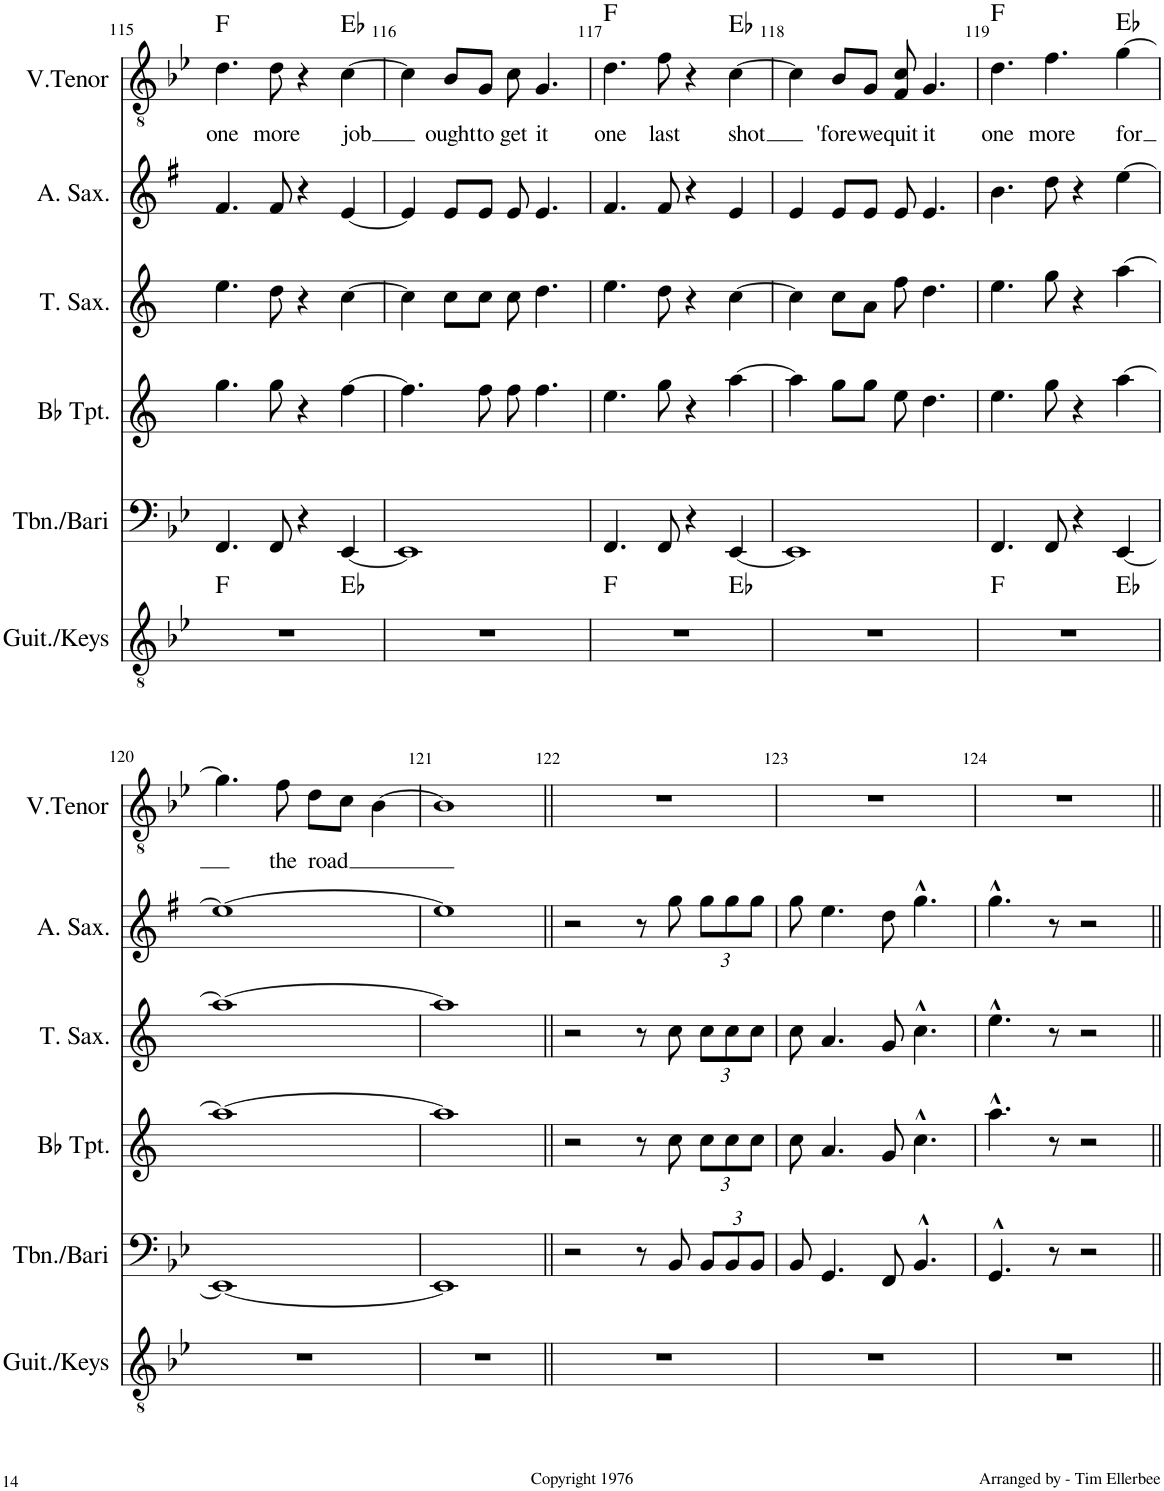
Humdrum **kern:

**kern	**harte	**kern	**kern	**kern	**kern	**kern	**text	**harte
*part6	*part6	*part5	*part4	*part3	*part2	*part1	*part1	*part1
*staff6	*	*staff5	*staff4	*staff3	*staff2	*staff1	*staff1	*
*I"Guit./Keys	*	*I"T-bone/Bari	*I"Bb Trumpet	*I"Tenor Saxophone	*I"Alto Saxophone	*I"V. Tenor	*	*
*I'Guit./Keys	*	*I'Tbn./Bari	*I'Bb Tpt.	*I'T. Sax.	*I'A. Sax.	*I'V.Tenor	*	*
!!LO:PB:g=z
*clefGv2	*	*clefF4	*clefG2	*clefG2	*clefG2	*clefGv2	*	*
*	*	*	*Trd1c2	*Trd8c14	*Trd5c9	*	*	*
*k[b-e-]	*	*k[b-e-]	*k[]	*k[]	*k[f#]	*k[b-e-]	*	*
*M4/4	*	*M4/4	*M4/4	*M4/4	*M4/4	*M4/4	*	*
=115	=115	=115	=115	=115	=115	=115	=115	=115
!	!	!	!	!	!	!	!LO:LY:b	!
*^	*	*	*	*	*	*	*	*
1r	2.ryy	F:maj	4.FF/	4.gg\	4.ee\	4.f#/	4.d\	one	F:maj
!	!	!	!	!	!	!	!	!LO:LY:b	!
.	.	.	8FF/	8gg\	8dd\	8f#/	8d\	more	.
.	.	.	4r	4r	4r	4r	4r	.	.
!	!	!	!	!	!	!	!	!LO:LY:b	!
.	4ryy	Eb:maj	[4EE-/	[4ff\	[4cc\	[4e/	[4c\	job	Eb:maj
*v	*v	*	*	*	*	*	*	*	*
=116	=116	=116	=116	=116	=116	=116	=116	=116
1r	.	1EE-]	4.ff\]	4cc\]	4e/]	4c\]	.	.
!	!	!	!	!	!	!	!LO:LY:b	!
.	.	.	.	8cc\L	8e/L	8B-/L	ought	.
!	!	!	!	!	!	!	!LO:LY:b	!
.	.	.	8ff\	8cc\J	8e/J	8G/J	to	.
!	!	!	!	!	!	!	!LO:LY:b	!
.	.	.	8ff\	8cc\	8e/	8c\	get	.
!	!	!	!	!	!	!	!LO:LY:b	!
.	.	.	4.ff\	4.dd\	4.e/	4.G/	it	.
=117	=117	=117	=117	=117	=117	=117	=117	=117
!	!	!	!	!	!	!	!LO:LY:b	!
*^	*	*	*	*	*	*	*	*
1r	2.ryy	F:maj	4.FF/	4.ee\	4.ee\	4.f#/	4.d\	one	F:maj
!	!	!	!	!	!	!	!	!LO:LY:b	!
.	.	.	8FF/	8gg\	8dd\	8f#/	8f\	last	.
.	.	.	4r	4r	4r	4r	4r	.	.
!	!	!	!	!	!	!	!	!LO:LY:b	!
.	4ryy	Eb:maj	[4EE-/	[4aa\	[4cc\	4e/	[4c\	shot	Eb:maj
*v	*v	*	*	*	*	*	*	*	*
=118	=118	=118	=118	=118	=118	=118	=118	=118
1r	.	1EE-]	4aa\]	4cc\]	4e/	4c\]	.	.
!	!	!	!	!	!	!	!LO:LY:b	!
.	.	.	8gg\L	8cc\L	8e/L	8B-/L	'fore	.
!	!	!	!	!	!	!	!LO:LY:b	!
.	.	.	8gg\J	8a\J	8e/J	8G/J	we	.
!	!	!	!	!	!	!	!LO:LY:b	!
.	.	.	8ee\	8ee\	8e/	8F/ 8c/	quit	.
!	!	!	!	!	!	!	!LO:LY:b	!
.	.	.	4.dd\	4.dd\	4.e/	4.G/	it	.
=119	=119	=119	=119	=119	=119	=119	=119	=119
!	!	!	!	!	!	!	!LO:LY:b	!
*^	*	*	*	*	*	*	*	*
1r	2.ryy	F:maj	4.FF/	4.ee\	4.ee\	4.b\	4.d\	one	F:maj
!	!	!	!	!	!	!	!	!LO:LY:b	!
.	.	.	8FF/	8gg\	8gg\	8dd\	4.f\	more	.
.	.	.	4r	4r	4r	4r	.	.	.
!	!	!	!	!	!	!	!	!LO:LY:b	!
.	4ryy	Eb:maj	[4EE-/	[4aa\	[4aa\	[4ee\	[4g\	for	Eb:maj
*v	*v	*	*	*	*	*	*	*	*
!!LO:LB:g=z
=120	=120	=120	=120	=120	=120	=120	=120	=120
1r	.	1EE-_	1aa_	1aa_	1ee_	4.g\]	.	.
!	!	!	!	!	!	!	!LO:LY:b	!
.	.	.	.	.	.	8f\	the	.
!	!	!	!	!	!	!	!LO:LY:b	!
.	.	.	.	.	.	8d\L	road	.
.	.	.	.	.	.	8c\J	.	.
.	.	.	.	.	.	[4B-\	.	.
=121	=121	=121	=121	=121	=121	=121	=121	=121
1r	.	1EE-]	1aa]	1aa]	1ee]	1B-]	.	.
=122||	=122||	=122||	=122||	=122||	=122||	=122||	=122||	=122||
1r	.	2r	2r	2r	2r	1r	.	.
.	.	8r	8r	8r	8r	.	.	.
.	.	8BB-/	8cc\	8cc\	8gg\	.	.	.
*	*	*Xbrackettup	*Xbrackettup	*Xbrackettup	*Xbrackettup	*	*	*
.	.	12BB-/L	12cc\L	12cc\L	12gg\L	.	.	.
.	.	12BB-/	12cc\	12cc\	12gg\	.	.	.
.	.	12BB-/J	12cc\J	12cc\J	12gg\J	.	.	.
=123	=123	=123	=123	=123	=123	=123	=123	=123
1r	.	8BB-/	8cc\	8cc\	8gg\	1r	.	.
.	.	4.GG/	4.a/	4.a/	4.ee\	.	.	.
.	.	8FF/	8g/	8g/	8dd\	.	.	.
.	.	4.BB-^^/	4.cc^^\	4.cc^^\	4.gg^^\	.	.	.
=124	=124	=124	=124	=124	=124	=124	=124	=124
1r	.	4.GG^^/	4.aa^^\	4.ee^^\	4.gg^^\	1r	.	.
.	.	8r	8r	8r	8r	.	.	.
.	.	2r	2r	2r	2r	.	.	.
=||	=||	=||	=||	=||	=||	=||	=||	=||
*-	*-	*-	*-	*-	*-	*-	*-	*-
